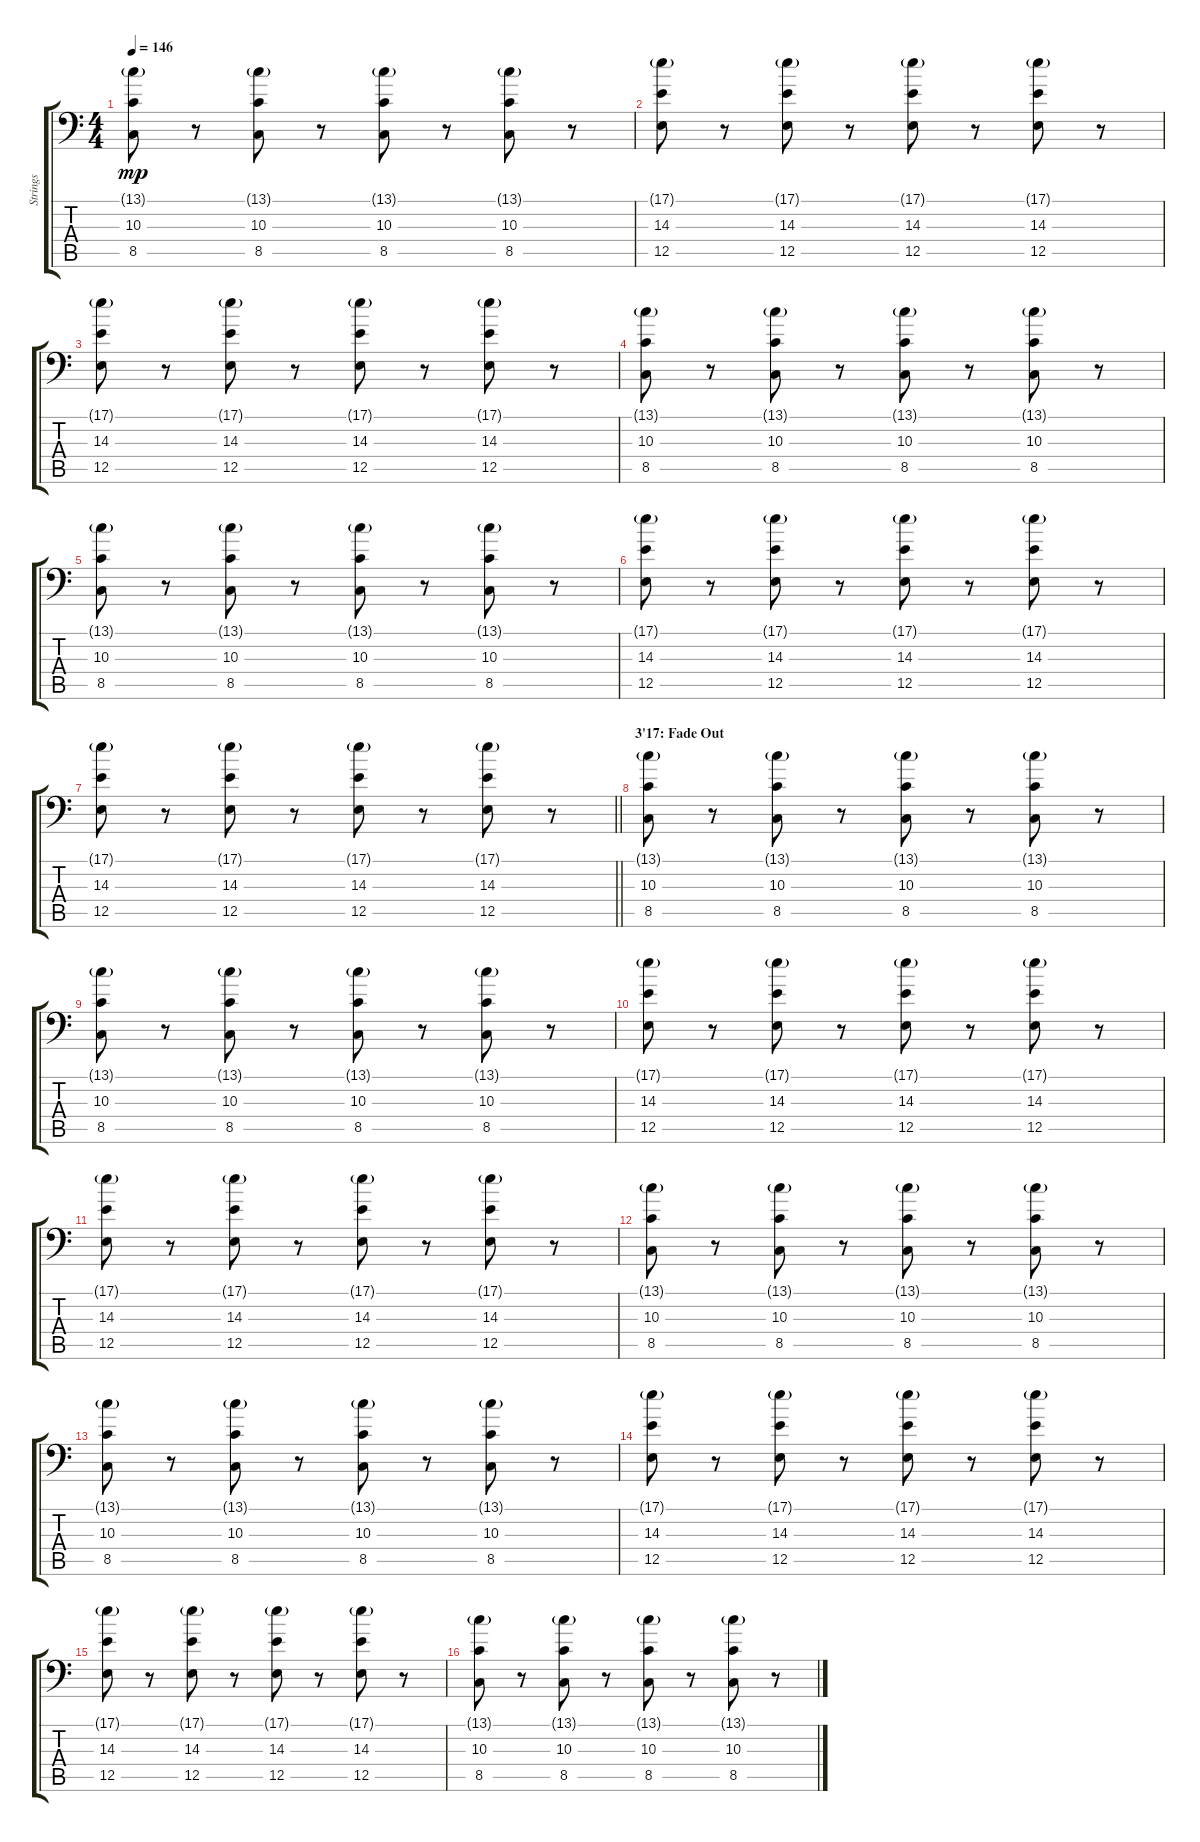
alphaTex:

\track ("Strings" "Strings") {instrument stringensemble1}
\staff {score tabs}
\tuning (B3 Gb3 D3 A2 E2 A1) {hide}
\ts (4 4)
\tempo 146
\clef f4
\ks c
(13.1{g} 10.3 8.5).8{dy mp} r.8 (13.1{g} 10.3 8.5).8 r.8 (13.1{g} 10.3 8.5).8 r.8 (13.1{g} 10.3 8.5).8 r.8 |
(17.1{g} 14.3 12.5).8 r.8 (17.1{g} 14.3 12.5).8 r.8 (17.1{g} 14.3 12.5).8 r.8 (17.1{g} 14.3 12.5).8 r.8 |
(17.1{g} 14.3 12.5).8 r.8 (17.1{g} 14.3 12.5).8 r.8 (17.1{g} 14.3 12.5).8 r.8 (17.1{g} 14.3 12.5).8 r.8 |
(13.1{g} 10.3 8.5).8 r.8 (13.1{g} 10.3 8.5).8 r.8 (13.1{g} 10.3 8.5).8 r.8 (13.1{g} 10.3 8.5).8 r.8 |
(13.1{g} 10.3 8.5).8 r.8 (13.1{g} 10.3 8.5).8 r.8 (13.1{g} 10.3 8.5).8 r.8 (13.1{g} 10.3 8.5).8 r.8 |
(17.1{g} 14.3 12.5).8 r.8 (17.1{g} 14.3 12.5).8 r.8 (17.1{g} 14.3 12.5).8 r.8 (17.1{g} 14.3 12.5).8 r.8 |
\barLineRight lightlight
(17.1{g} 14.3 12.5).8 r.8 (17.1{g} 14.3 12.5).8 r.8 (17.1{g} 14.3 12.5).8 r.8 (17.1{g} 14.3 12.5).8 r.8 |
\section ("" "3'17: Fade Out")
(13.1{g} 10.3 8.5).8{volume 8} r.8 (13.1{g} 10.3 8.5).8 r.8 (13.1{g} 10.3 8.5).8 r.8 (13.1{g} 10.3 8.5).8 r.8 |
(13.1{g} 10.3 8.5).8 r.8 (13.1{g} 10.3 8.5).8 r.8 (13.1{g} 10.3 8.5).8 r.8 (13.1{g} 10.3 8.5).8 r.8 |
(17.1{g} 14.3 12.5).8 r.8 (17.1{g} 14.3 12.5).8 r.8 (17.1{g} 14.3 12.5).8 r.8 (17.1{g} 14.3 12.5).8 r.8 |
(17.1{g} 14.3 12.5).8 r.8 (17.1{g} 14.3 12.5).8 r.8 (17.1{g} 14.3 12.5).8 r.8 (17.1{g} 14.3 12.5).8 r.8 |
(13.1{g} 10.3 8.5).8{volume 4} r.8 (13.1{g} 10.3 8.5).8 r.8 (13.1{g} 10.3 8.5).8 r.8 (13.1{g} 10.3 8.5).8 r.8 |
(13.1{g} 10.3 8.5).8 r.8 (13.1{g} 10.3 8.5).8 r.8 (13.1{g} 10.3 8.5).8 r.8 (13.1{g} 10.3 8.5).8 r.8 |
(17.1{g} 14.3 12.5).8 r.8 (17.1{g} 14.3 12.5).8 r.8 (17.1{g} 14.3 12.5).8 r.8 (17.1{g} 14.3 12.5).8 r.8 |
(17.1{g} 14.3 12.5).8 r.8 (17.1{g} 14.3 12.5).8 r.8 (17.1{g} 14.3 12.5).8 r.8 (17.1{g} 14.3 12.5).8 r.8 |
(13.1{g} 10.3 8.5).8{volume 2} r.8 (13.1{g} 10.3 8.5).8 r.8 (13.1{g} 10.3 8.5).8 r.8 (13.1{g} 10.3 8.5).8 r.8
